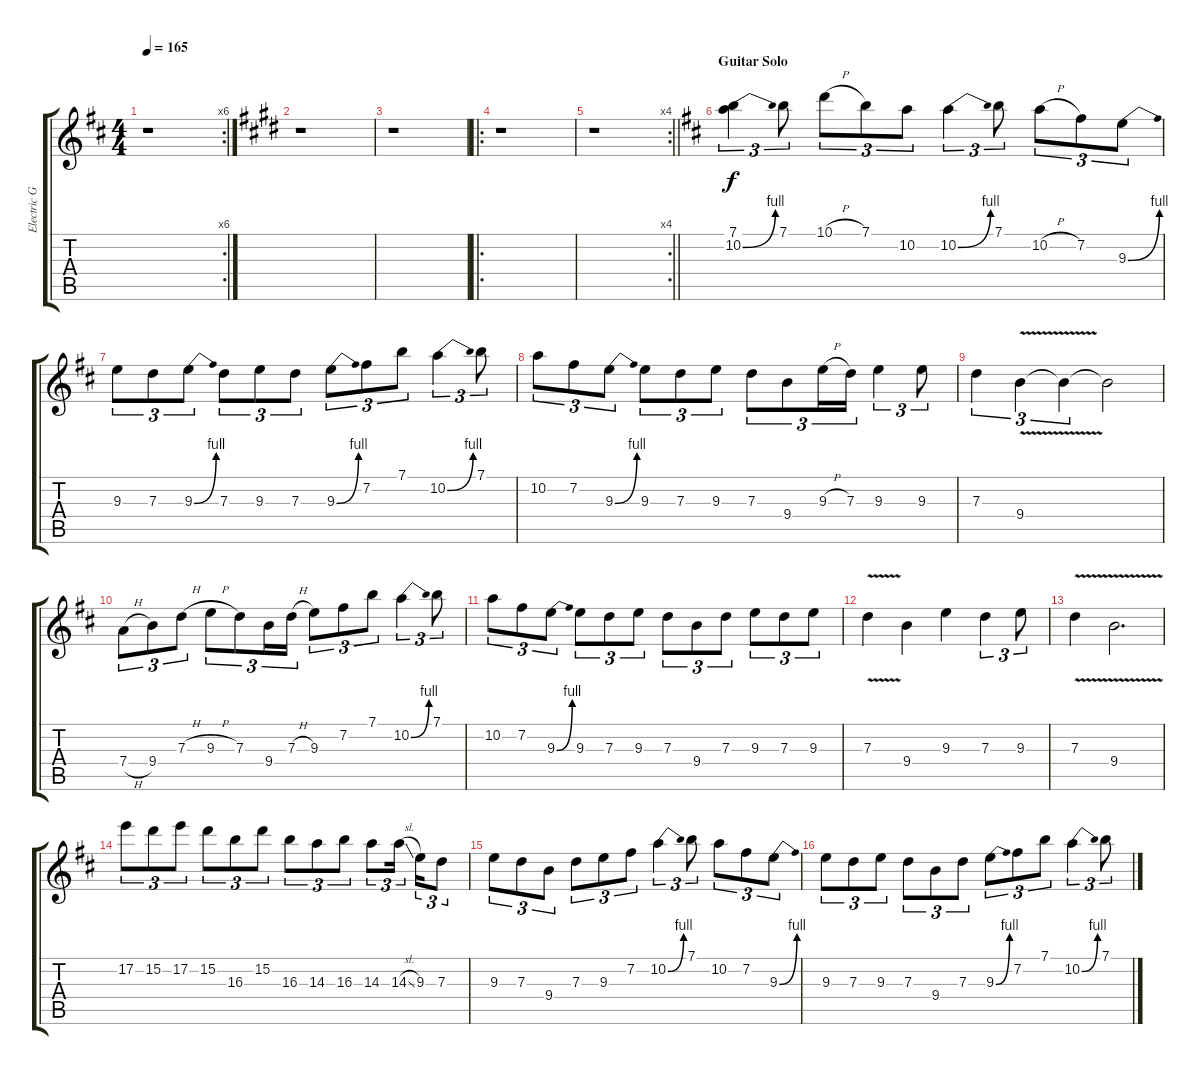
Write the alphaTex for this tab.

\track ("Electric Guitar 2" "Electric G") {instrument distortionguitar}
\staff {score tabs}
\tuning (E4 B3 G3 D3 A2 E2) {hide}
\rc 6
\ts (4 4)
\tempo 165
\clef g2
\ks d
r.1{dy f} |
\ks e
r.1 |
r.1 |
\ro
r.1 |
\rc 4
\barLineRight lightlight
r.1 |
\section ("" "Guitar Solo")
\ks d
(7.1 10.2{be (bend 0 0 60 4)}).4{tu (3 2)} 7.1.8{tu (3 2)} 10.1{h}.8{tu (3 2)} 7.1.8{tu (3 2)} 10.2.8{tu (3 2)} 10.2{be (bend 0 0 60 4)}.4{tu (3 2)} 7.1.8{tu (3 2)} 10.2{h}.8{tu (3 2)} 7.2.8{tu (3 2)} 9.3{be (bend 0 0 60 4)}.8{tu (3 2)} |
9.3.8{tu (3 2)} 7.3.8{tu (3 2)} 9.3{be (bend 0 0 60 4)}.8{tu (3 2)} 7.3.8{tu (3 2)} 9.3.8{tu (3 2)} 7.3.8{tu (3 2)} 9.3{be (bend 0 0 60 4)}.8{tu (3 2)} 7.2.8{tu (3 2)} 7.1.8{tu (3 2)} 10.2{be (bend 0 0 60 4)}.4{tu (3 2)} 7.1.8{tu (3 2)} |
10.2.8{tu (3 2)} 7.2.8{tu (3 2)} 9.3{be (bend 0 0 60 4)}.8{tu (3 2)} 9.3.8{tu (3 2)} 7.3.8{tu (3 2)} 9.3.8{tu (3 2)} 7.3.8{tu (3 2)} 9.4.8{tu (3 2)} 9.3{h}.16{tu (3 2)} 7.3.16{tu (3 2)} 9.3.4{tu (3 2)} 9.3.8{tu (3 2)} |
7.3.4{tu (3 2)} 9.4{v}.4{tu (3 2)} 9.4{t}.4{tu (3 2)} 9.4{t}.2 |
7.4{h}.8{tu (3 2)} 9.4.8{tu (3 2)} 7.3{h}.8{tu (3 2)} 9.3{h}.8{tu (3 2)} 7.3.8{tu (3 2)} 9.4.16{tu (3 2)} 7.3{h}.16{tu (3 2)} 9.3.8{tu (3 2)} 7.2.8{tu (3 2)} 7.1.8{tu (3 2)} 10.2{be (bend 0 0 60 4)}.4{tu (3 2)} 7.1.8{tu (3 2)} |
10.2.8{tu (3 2)} 7.2.8{tu (3 2)} 9.3{be (bend 0 0 60 4)}.8{tu (3 2)} 9.3.8{tu (3 2)} 7.3.8{tu (3 2)} 9.3.8{tu (3 2)} 7.3.8{tu (3 2)} 9.4.8{tu (3 2)} 7.3.8{tu (3 2)} 9.3.8{tu (3 2)} 7.3.8{tu (3 2)} 9.3.8{tu (3 2)} |
7.3{v}.4 9.4.4 9.3.4 7.3.4{tu (3 2)} 9.3.8{tu (3 2)} |
7.3{v}.4 9.4{v}.2{d} |
17.2.8{tu (3 2)} 15.2.8{tu (3 2)} 17.2.8{tu (3 2)} 15.2.8{tu (3 2)} 16.3.8{tu (3 2)} 15.2.8{tu (3 2)} 16.3.8{tu (3 2)} 14.3.8{tu (3 2)} 16.3.8{tu (3 2)} 14.3.8{tu (3 2)} 14.3{sl}.16{tu (3 2) beam splitsecondary} 9.3.16{tu (3 2)} 7.3.8{tu (3 2)} |
9.3.8{tu (3 2)} 7.3.8{tu (3 2)} 9.4.8{tu (3 2)} 7.3.8{tu (3 2)} 9.3.8{tu (3 2)} 7.2.8{tu (3 2)} 10.2{be (bend 0 0 60 4)}.4{tu (3 2)} 7.1.8{tu (3 2)} 10.2.8{tu (3 2)} 7.2.8{tu (3 2)} 9.3{be (bend 0 0 60 4)}.8{tu (3 2)} |
9.3.8{tu (3 2)} 7.3.8{tu (3 2)} 9.3.8{tu (3 2)} 7.3.8{tu (3 2)} 9.4.8{tu (3 2)} 7.3.8{tu (3 2)} 9.3{be (bend 0 0 60 4)}.8{tu (3 2)} 7.2.8{tu (3 2)} 7.1.8{tu (3 2)} 10.2{be (bend 0 0 60 4)}.4{tu (3 2)} 7.1.8{tu (3 2)}
